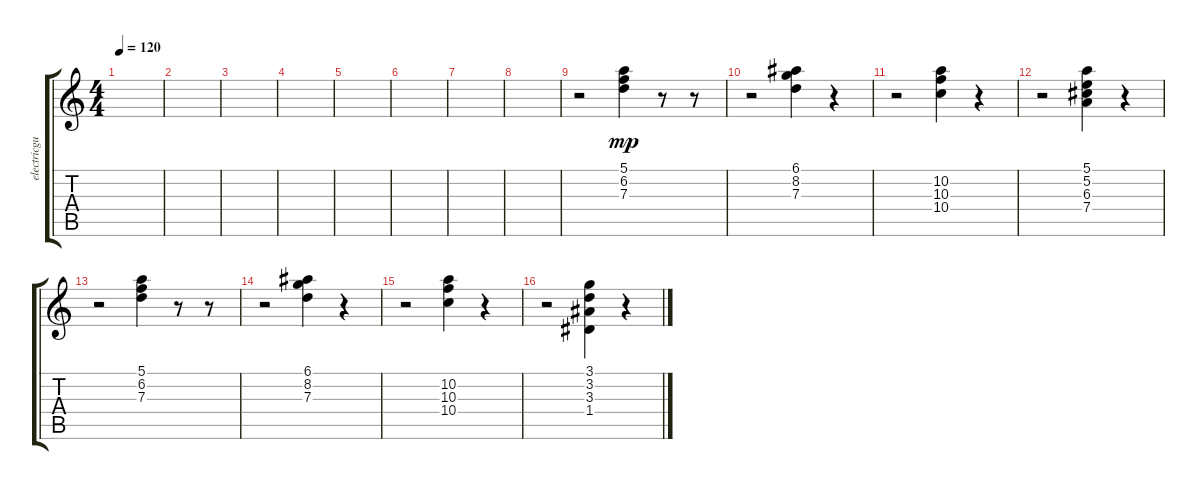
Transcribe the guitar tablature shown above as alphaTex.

\track ("electricguitar" "electricgu") {instrument electricguitarjazz}
\staff {score tabs}
\tuning (E4 B3 G3 D3 A2 E2) {hide}
\ts (4 4)
\tempo 120
\clef g2
\ks c
|
|
|
|
|
|
|
|
r.2 (5.1 6.2 7.3).4{dy mp} r.8 r.8 |
r.2 (6.1 8.2 7.3).4 r.4 |
r.2 (10.2 10.3 10.4).4 r.4 |
r.2 (5.1 5.2 6.3 7.4).4 r.4 |
r.2 (5.1 6.2 7.3).4 r.8 r.8 |
r.2 (6.1 8.2 7.3).4 r.4 |
r.2 (10.2 10.3 10.4).4 r.4 |
r.2 (3.1 3.2 3.3 1.4).4 r.4
